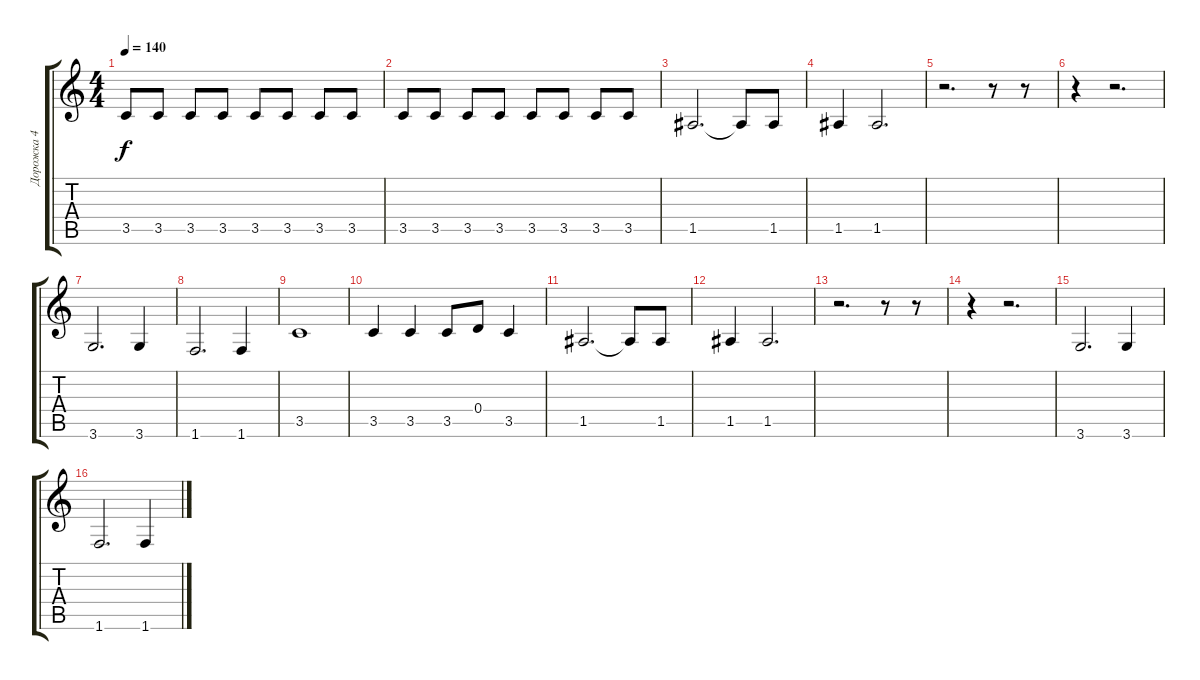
\track ("Дорожка 4" "Дорожка 4") {instrument electricbassfinger}
\staff {score tabs}
\tuning (E4 B3 G3 D3 A2 E2) {hide}
\ts (4 4)
\tempo 140
\clef g2
\ks c
3.5.8{dy f} 3.5.8 3.5.8 3.5.8 3.5.8 3.5.8 3.5.8 3.5.8 |
3.5.8 3.5.8 3.5.8 3.5.8 3.5.8 3.5.8 3.5.8 3.5.8 |
1.5.2{d} 1.5{t}.8 1.5.8 |
1.5.4 1.5.2{d} |
r.2{d} r.8 r.8 |
r.4 r.2{d} |
3.6.2{d} 3.6.4 |
1.6.2{d} 1.6.4 |
3.5.1 |
3.5.4 3.5.4 3.5.8 0.4.8 3.5.4 |
1.5.2{d} 1.5{t}.8 1.5.8 |
1.5.4 1.5.2{d} |
r.2{d} r.8 r.8 |
r.4 r.2{d} |
3.6.2{d} 3.6.4 |
1.6.2{d} 1.6.4
